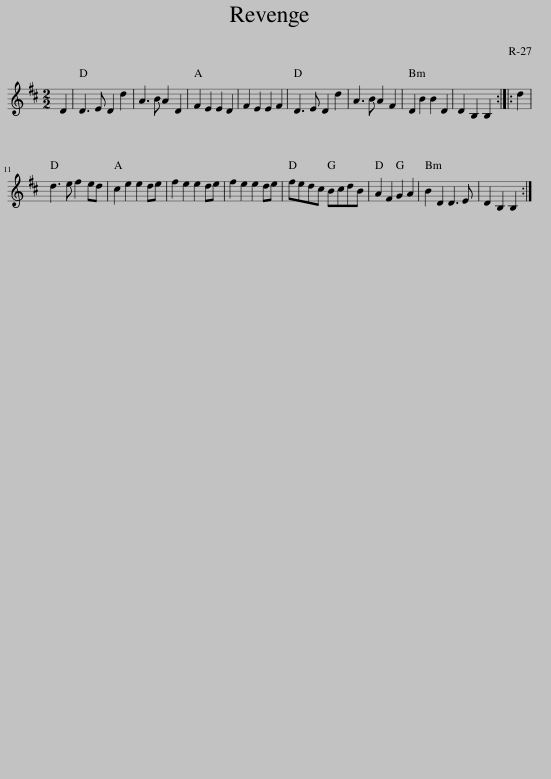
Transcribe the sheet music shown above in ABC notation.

X:1
L:1/8
M:2/2
I:linebreak $
K:D
V:1 treble
V:1
 D2 | D3 E D2 d2 | A3 B A2 D2 | F2 E2 E2 D2 | F2 E2 E2 F2 | %5
 D3 E D2 d2 | A3 B A2 F2 | D2 B2 B2 D2 | D2 B,2 B,2 :: d2 |$ %10
 d3 e f2 ed | c2 e2 e2 de | f2 e2 e2 de | f2 e2 e2 de | fedc BcdB | %15
 A2 F2 G2 A2 | B2 D2 D3 E | D2 B,2 B,2 :| %18
